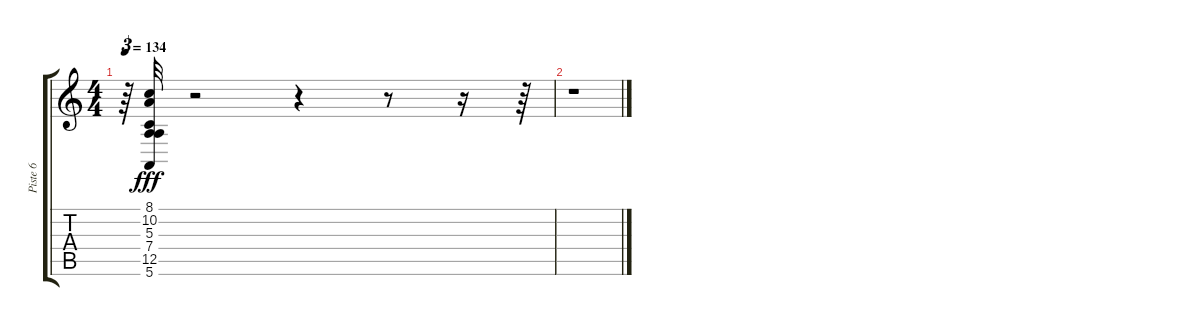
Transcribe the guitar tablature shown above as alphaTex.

\track ("Piste 6" "Piste 6") {instrument marimba}
\staff {score tabs}
\tuning (E4 B3 G3 D3 A2 E2) {hide}
\ts (4 4)
\tempo 134
\clef g2
\ks c
r.64{tu (3 2) dy f} (8.1 10.2 5.3 7.4 12.5 5.6).32{dy fff} r.2 r.4 r.8 r.16 r.64 |
r.1
